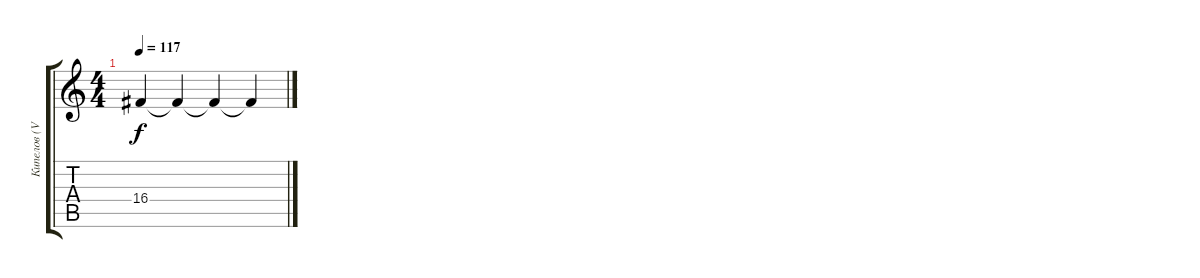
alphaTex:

\track ("Кипелов (Vocal)" "Кипелов (V") {instrument lead6voice}
\staff {score tabs}
\tuning (E4 B3 G3 D3 A2 E2) {hide}
\ts (4 4)
\tempo 117
\clef g2
\ks c
16.4.4{dy f} 16.4{t}.4 16.4{t}.4 16.4{t}.4
